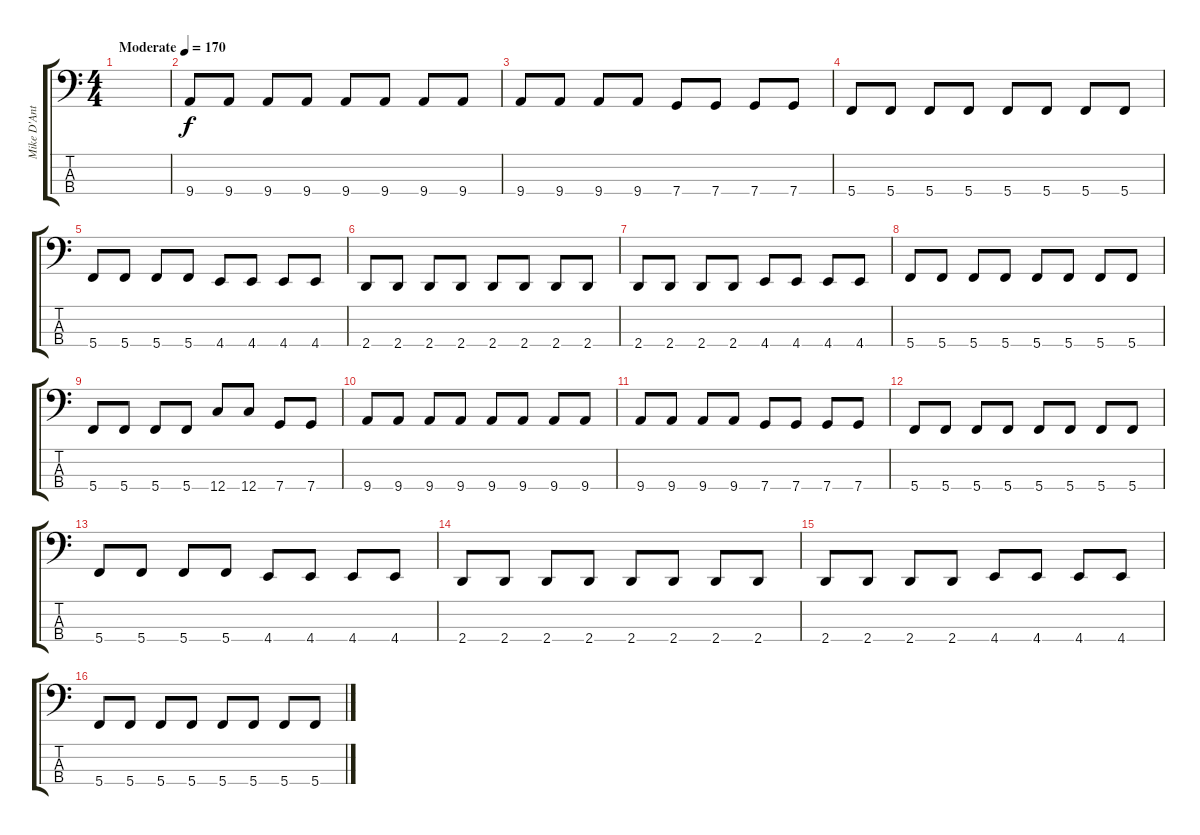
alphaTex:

\track ("Mike D'Antonio" "Mike D'Ant") {instrument electricbassfinger}
\staff {score tabs}
\tuning (F2 C2 G1 C1) {hide}
\ts (4 4)
\tempo (170 "Moderate")
\clef f4
\ks c
|
9.4.8 9.4.8 9.4.8 9.4.8 9.4.8 9.4.8 9.4.8 9.4.8 |
9.4.8 9.4.8 9.4.8 9.4.8 7.4.8 7.4.8 7.4.8 7.4.8 |
5.4.8 5.4.8 5.4.8 5.4.8 5.4.8 5.4.8 5.4.8 5.4.8 |
5.4.8 5.4.8 5.4.8 5.4.8 4.4.8 4.4.8 4.4.8 4.4.8 |
2.4.8 2.4.8 2.4.8 2.4.8 2.4.8 2.4.8 2.4.8 2.4.8 |
2.4.8 2.4.8 2.4.8 2.4.8 4.4.8 4.4.8 4.4.8 4.4.8 |
5.4.8 5.4.8 5.4.8 5.4.8 5.4.8 5.4.8 5.4.8 5.4.8 |
5.4.8 5.4.8 5.4.8 5.4.8 12.4.8 12.4.8 7.4.8 7.4.8 |
9.4.8 9.4.8 9.4.8 9.4.8 9.4.8 9.4.8 9.4.8 9.4.8 |
9.4.8 9.4.8 9.4.8 9.4.8 7.4.8 7.4.8 7.4.8 7.4.8 |
5.4.8 5.4.8 5.4.8 5.4.8 5.4.8 5.4.8 5.4.8 5.4.8 |
5.4.8 5.4.8 5.4.8 5.4.8 4.4.8 4.4.8 4.4.8 4.4.8 |
2.4.8 2.4.8 2.4.8 2.4.8 2.4.8 2.4.8 2.4.8 2.4.8 |
2.4.8 2.4.8 2.4.8 2.4.8 4.4.8 4.4.8 4.4.8 4.4.8 |
5.4.8 5.4.8 5.4.8 5.4.8 5.4.8 5.4.8 5.4.8 5.4.8
